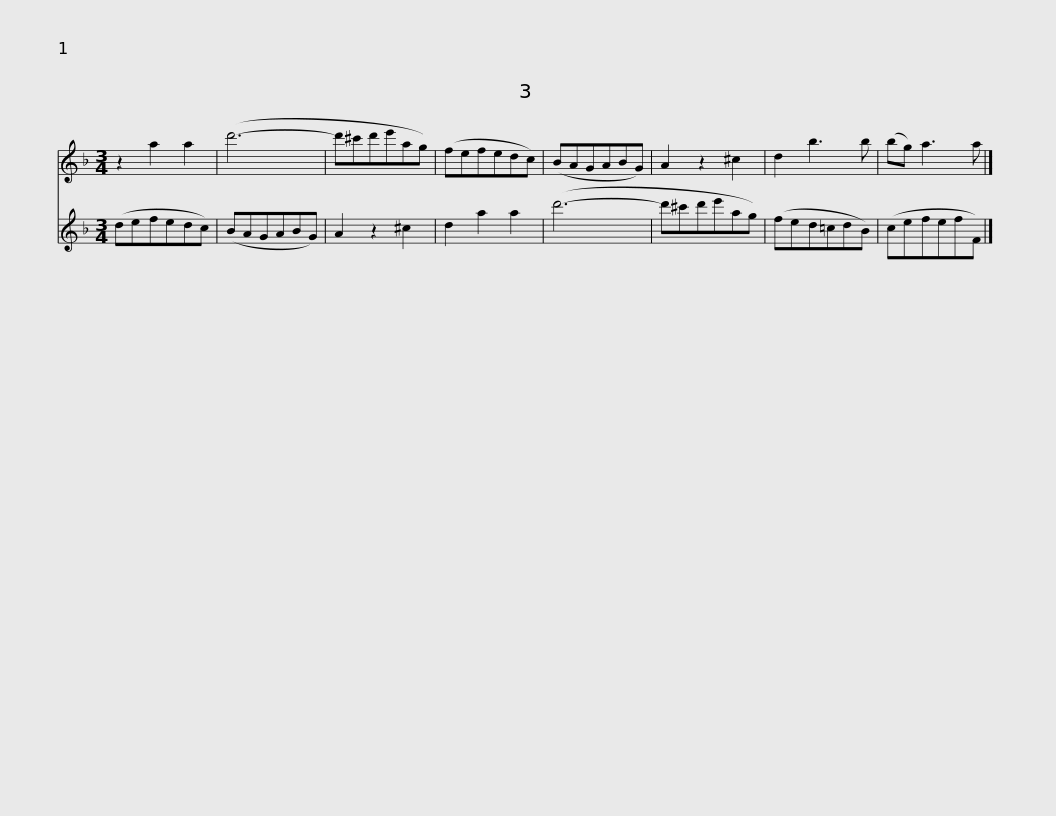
X:1
%%score 1 2
L:1/8
M:3/4
I:linebreak $
K:Dmin
V:1 treble
V:2 treble
V:1
 z2 a2 a2 | (d'6- | d'^c'd'e'ag) | (fefedc) | (BAGABG) | %5
 A2 z2 ^c2 |$ d2 b3 b | (bg) a3 a |] %8
V:2
 (defedc) | (BAGABG) | A2 z2 ^c2 | d2 a2 a2 | (d'6- | %5
 d'^c'd'e'ag) |$ (fed=cdB) | (cefefF) |] %8
